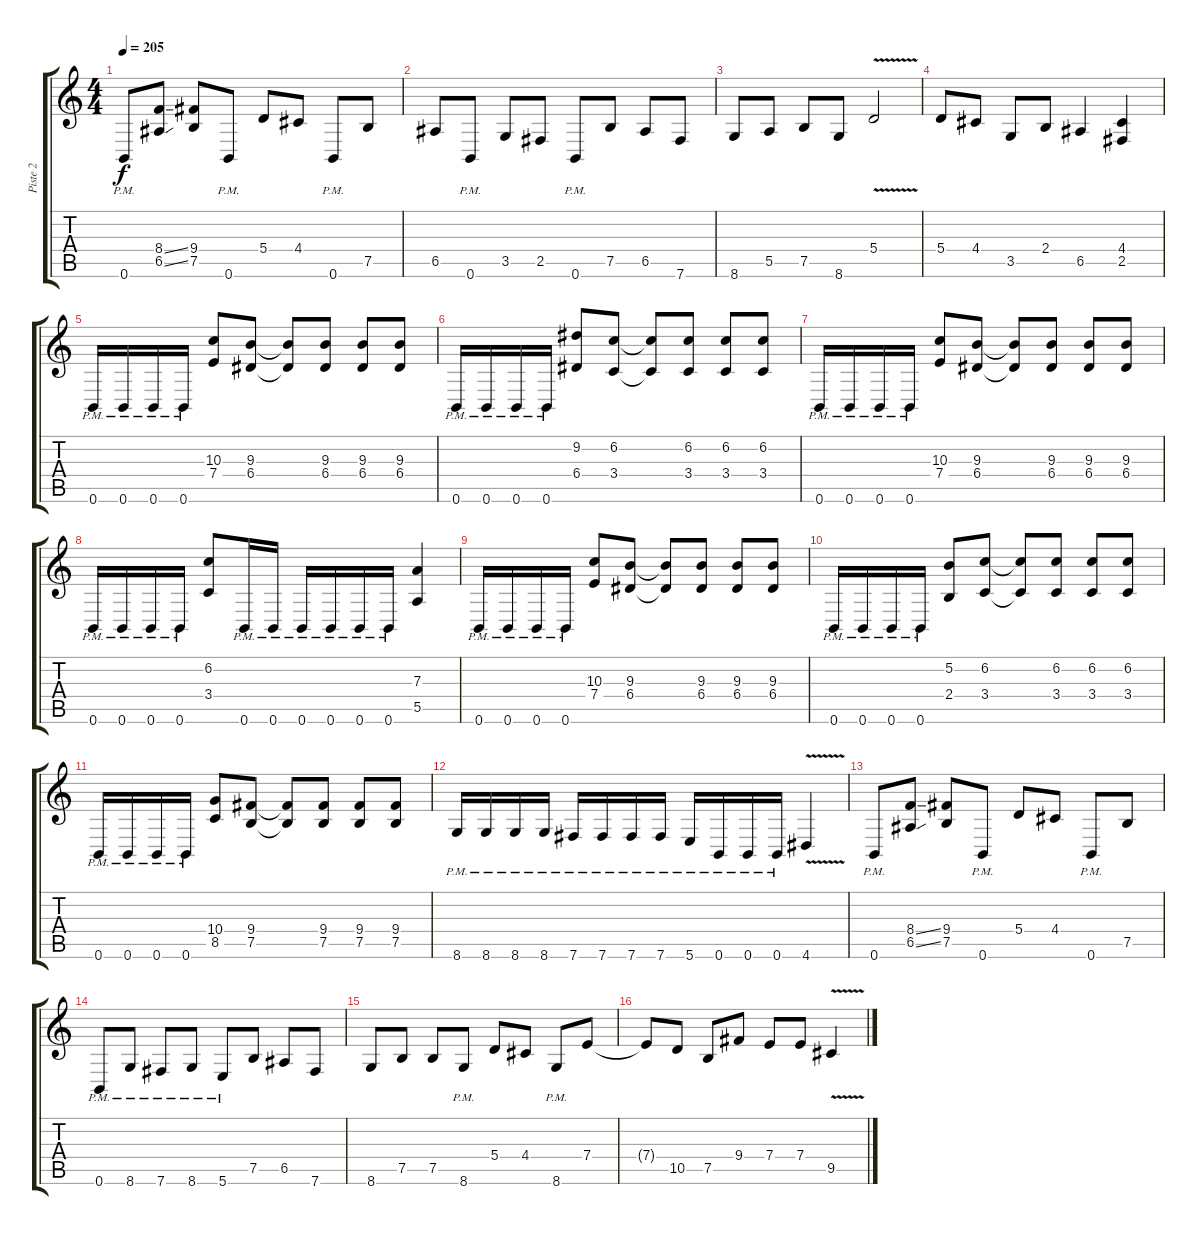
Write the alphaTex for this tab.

\track ("Piste 2" "Piste 2") {instrument distortionguitar}
\staff {score tabs}
\tuning (B3 Gb3 D3 A2 E2 B1) {hide}
\ts (4 4)
\tempo 205
\clef g2
\ks c
0.6{pm}.8{dy f} (8.4{ss} 6.5{ss}).8 (9.4 7.5).8 0.6{pm}.8 5.4.8 4.4.8 0.6{pm}.8 7.5.8 |
6.5.8 0.6{pm}.8 3.5.8 2.5.8 0.6{pm}.8 7.5.8 6.5.8 7.6.8 |
8.6.8 5.5.8 7.5.8 8.6.8 5.4{v}.2 |
5.4.8 4.4.8 3.5.8 2.4.8 6.5.4 (4.4 2.5).4 |
0.6{pm}.16 0.6{pm}.16 0.6{pm}.16 0.6{pm}.16 (10.3 7.4).8 (9.3 6.4).8 (9.3{t} 6.4{t}).8 (9.3 6.4).8 (9.3 6.4).8 (9.3 6.4).8 |
0.6{pm}.16 0.6{pm}.16 0.6{pm}.16 0.6{pm}.16 (9.2 6.4).8 (6.2 3.4).8 (6.2{t} 3.4{t}).8 (6.2 3.4).8 (6.2 3.4).8 (6.2 3.4).8 |
0.6{pm}.16 0.6{pm}.16 0.6{pm}.16 0.6{pm}.16 (10.3 7.4).8 (9.3 6.4).8 (9.3{t} 6.4{t}).8 (9.3 6.4).8 (9.3 6.4).8 (9.3 6.4).8 |
0.6{pm}.16 0.6{pm}.16 0.6{pm}.16 0.6{pm}.16 (6.2 3.4).8 0.6{pm}.16 0.6{pm}.16 0.6{pm}.16 0.6{pm}.16 0.6{pm}.16 0.6{pm}.16 (7.3 5.5).4 |
0.6{pm}.16 0.6{pm}.16 0.6{pm}.16 0.6{pm}.16 (10.3 7.4).8 (9.3 6.4).8 (9.3{t} 6.4{t}).8 (9.3 6.4).8 (9.3 6.4).8 (9.3 6.4).8 |
0.6{pm}.16 0.6{pm}.16 0.6{pm}.16 0.6{pm}.16 (5.2 2.4).8 (6.2 3.4).8 (6.2{t} 3.4{t}).8 (6.2 3.4).8 (6.2 3.4).8 (6.2 3.4).8 |
0.6{pm}.16 0.6{pm}.16 0.6{pm}.16 0.6{pm}.16 (10.4 8.5).8 (9.4 7.5).8 (9.4{t} 7.5{t}).8 (9.4 7.5).8 (9.4 7.5).8 (9.4 7.5).8 |
8.6{pm}.16 8.6{pm}.16 8.6{pm}.16 8.6{pm}.16 7.6{pm}.16 7.6{pm}.16 7.6{pm}.16 7.6{pm}.16 5.6{pm}.16 0.6{pm}.16 0.6{pm}.16 0.6{pm}.16 4.6{v}.4 |
0.6{pm}.8 (8.4{ss} 6.5{ss}).8 (9.4 7.5).8 0.6{pm}.8 5.4.8 4.4.8 0.6{pm}.8 7.5.8 |
0.6{pm}.8 8.6{pm}.8 7.6{pm}.8 8.6{pm}.8 5.6{pm}.8 7.5.8 6.5.8 7.6.8 |
8.6.8 7.5.8 7.5.8 8.6{pm}.8 5.4.8 4.4.8 8.6{pm}.8 7.4.8 |
7.4{t}.8 10.5.8 7.5.8 9.4.8 7.4.8 7.4.8 9.5{v}.4
